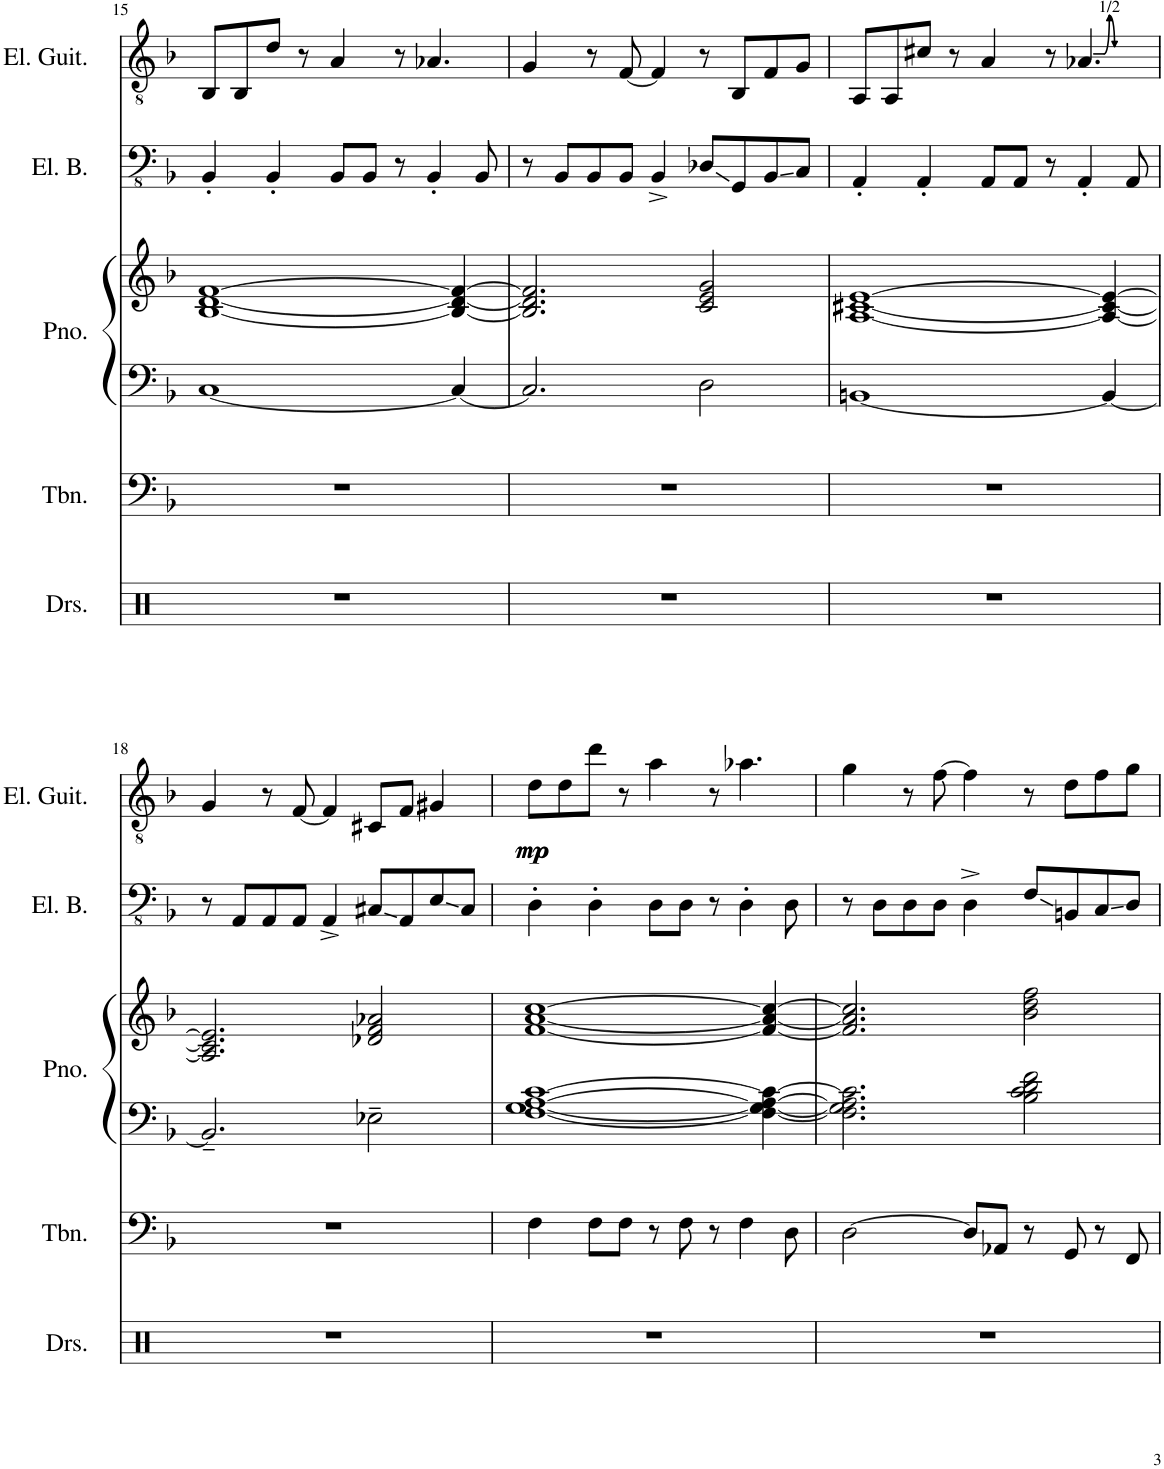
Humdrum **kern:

**kern	**kern	**kern	**kern	**kern	**kern	**dynam
*part5	*part4	*part3	*part3	*part2	*part1	*part1
*staff6	*staff5	*staff4	*staff3	*staff2	*staff1	*staff1
*I"Drumset	*I"Trombone	*I"Piano	*	*I"Electric Bass	*I"Electric Guitar	*
*I'Drs.	*I'Tbn.	*I'Pno.	*	*I'El. B.	*I'El. Guit.	*
!!LO:PB:g=z
*clefX	*clefF4	*clefF4	*clefG2	*clefFv4	*clefGv2	*
*k[]	*k[b-]	*k[b-]	*k[b-]	*k[b-]	*k[b-]	*
*M5/4	*M5/4	*M5/4	*M5/4	*M5/4	*M5/4	*
=15	=15	=15	=15	=15	=15	=15
4%5r	4%5r	[1C	[1B- [1d [1f	4BBB-'/	8BB-/L	.
.	.	.	.	.	8BB-/	.
.	.	.	.	4BBB-'/	8d/J	.
.	.	.	.	.	8r	.
.	.	.	.	8BBB-/L	4A/	.
.	.	.	.	8BBB-/J	.	.
.	.	.	.	8r	8r	.
.	.	.	.	4BBB-'/	4.A-X/	.
.	.	4C/_	4B-/_ 4d/_ 4f/_	.	.	.
.	.	.	.	8BBB-/	.	.
=16	=16	=16	=16	=16	=16	=16
4%5r	4%5r	2.C/]	2.B-/] 2.d/] 2.f/]	8r	4G/	.
.	.	.	.	8BBB-/L	.	.
.	.	.	.	8BBB-/	8r	.
.	.	.	.	8BBB-/J	[8F/	.
.	.	.	.	4BBB-^/	4F/]	.
.	.	2D\	2c/ 2e/ 2g/	8DD-X/L	8r	.
.	.	.	.	8GGG/	8BB-/L	.
.	.	.	.	8BBB-/	8F/	.
.	.	.	.	8CC/J	8G/J	.
=17	=17	=17	=17	=17	=17	=17
4%5r	4%5r	[1BBn	[1A [1c#X [1e	4AAA'/	8AA/L	.
.	.	.	.	.	8AA/	.
.	.	.	.	4AAA'/	8c#X/J	.
.	.	.	.	.	8r	.
.	.	.	.	8AAA/L	4A/	.
.	.	.	.	8AAA/J	.	.
.	.	.	.	8r	8r	.
.	.	.	.	4AAA'/	4.A-X/	.
.	.	4BB/_	4A/_ 4c#/_ 4e/_	.	.	.
.	.	.	.	8AAA/	.	.
!!LO:LB:g=z
=18	=18	=18	=18	=18	=18	=18
4%5r	4%5r	2.BB~/]	2.A/] 2.c#/] 2.e/]	8r	4G/	.
.	.	.	.	8AAA/L	.	.
.	.	.	.	8AAA/	8r	.
.	.	.	.	8AAA/J	[8F/	.
.	.	.	.	4AAA^/	4F/]	.
.	.	2E-X~\	2d-X/ 2f/ 2a-X/	8CC#X/L	8C#X/L	.
.	.	.	.	8AAA/	8F/J	.
.	.	.	.	8EE/	4G#X/	.
.	.	.	.	8CC#/J	.	.
=19	=19	=19	=19	=19	=19	=19
!	!	!	!	!	!	!LO:DY:b
!	!	!	!	!	!	!LO:DY:n=1:b
4%5r	4F\	[1F [1G [1A [1c	[1f [1a [1cc	4DD'\	8d\L	mp mp
.	.	.	.	.	8d\	.
.	8F\L	.	.	4DD'\	8dd\J	.
.	8F\J	.	.	.	8r	.
.	8r	.	.	8DD\L	4a\	.
.	8F\	.	.	8DD\J	.	.
.	8r	.	.	8r	8r	.
.	4F\	.	.	4DD'\	4.a-X\	.
.	.	4F\_ 4G\_ 4A\_ 4c\_	4f/_ 4a/_ 4cc/_	.	.	.
.	8D\	.	.	8DD\	.	.
=20	=20	=20	=20	=20	=20	=20
4%5r	[2D\	2.F\] 2.G\] 2.A\] 2.c\]	2.f/] 2.a/] 2.cc/]	8r	4g\	.
.	.	.	.	8DD\L	.	.
.	.	.	.	8DD\	8r	.
.	.	.	.	8DD\J	[8f\	.
.	8D/L]	.	.	4DD^\	4f\]	.
.	8AA-X/J	.	.	.	.	.
.	8r	2B-\ 2c\ 2d\ 2f\	2b-\ 2dd\ 2ff\	8FF/L	8r	.
.	8GG/	.	.	8BBBn/	8d\L	.
.	8r	.	.	8CC/	8f\	.
.	8FF/	.	.	8DD/J	8g\J	.
=	=	=	=	=	=	=
*-	*-	*-	*-	*-	*-	*-
